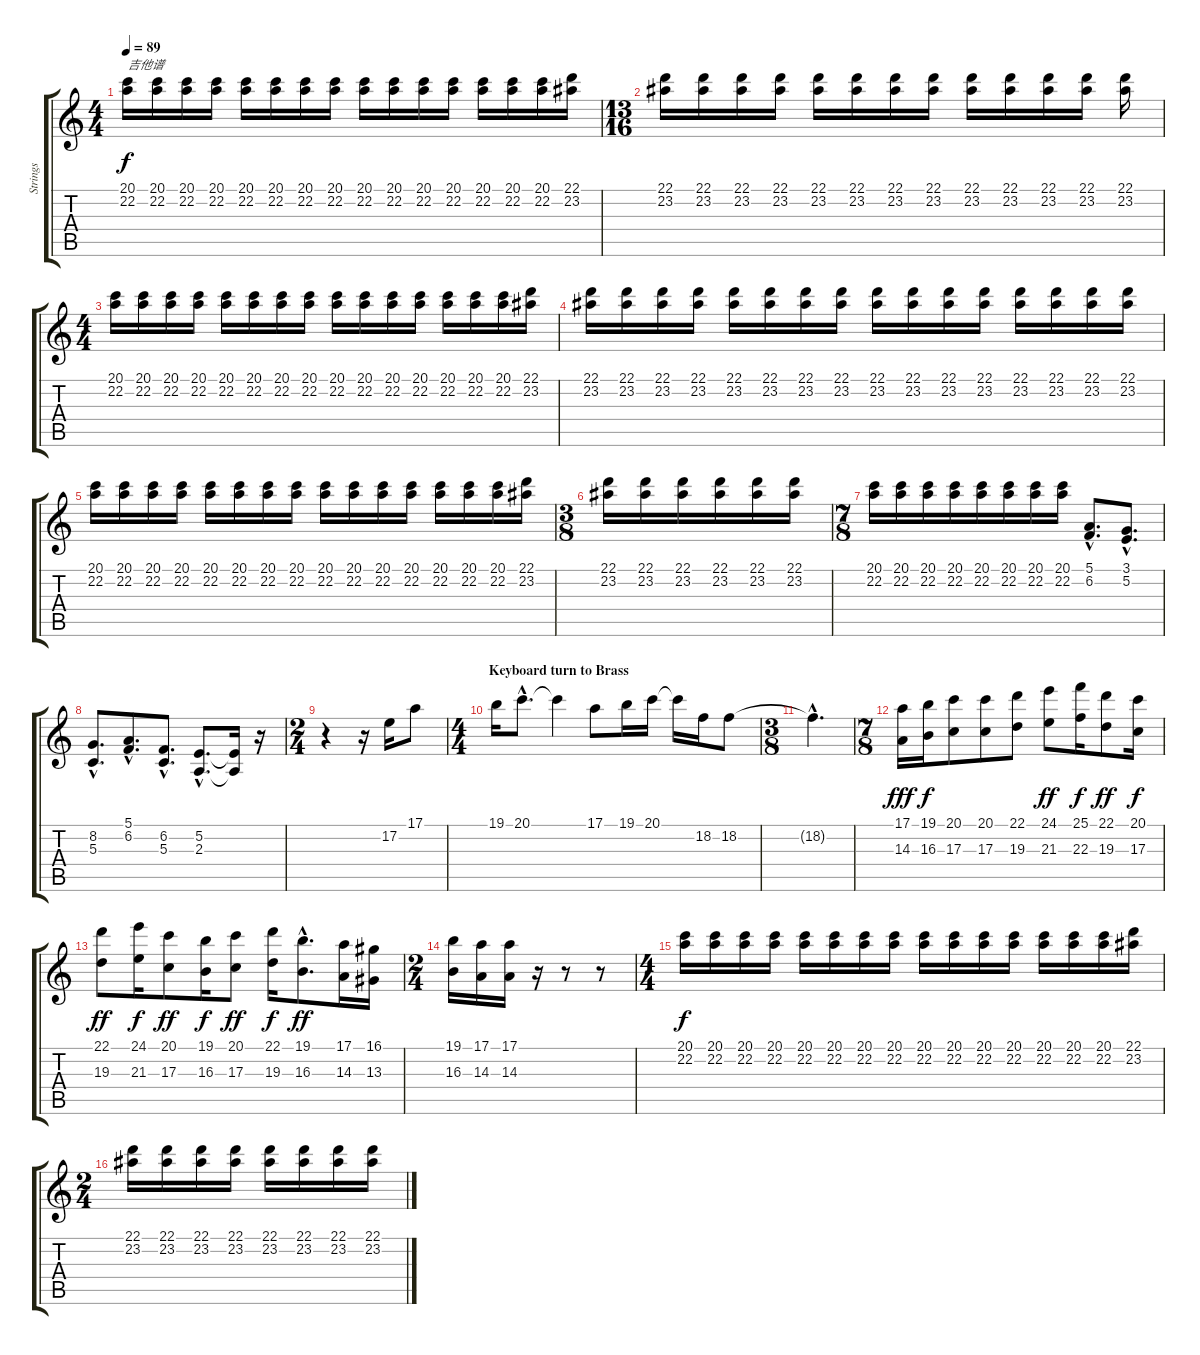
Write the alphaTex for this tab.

\track ("Strings" "Strings") {instrument tremolostrings}
\staff {score tabs}
\tuning (E4 B3 G3 D3 A2 E2) {hide}
\ts (4 4)
\tempo 89
\clef g2
\ks c
(20.1 22.2).16{txt "吉他谱" dy f instrument tremolostrings} (20.1 22.2).16 (20.1 22.2).16 (20.1 22.2).16 (20.1 22.2).16 (20.1 22.2).16 (20.1 22.2).16 (20.1 22.2).16 (20.1 22.2).16 (20.1 22.2).16 (20.1 22.2).16 (20.1 22.2).16 (20.1 22.2).16 (20.1 22.2).16 (20.1 22.2).16 (22.1 23.2).16 |
\ts (13 16)
(22.1 23.2).16 (22.1 23.2).16 (22.1 23.2).16 (22.1 23.2).16 (22.1 23.2).16 (22.1 23.2).16 (22.1 23.2).16 (22.1 23.2).16 (22.1 23.2).16 (22.1 23.2).16 (22.1 23.2).16 (22.1 23.2).16 (22.1 23.2).16 |
\ts (4 4)
(20.1 22.2).16 (20.1 22.2).16 (20.1 22.2).16 (20.1 22.2).16 (20.1 22.2).16 (20.1 22.2).16 (20.1 22.2).16 (20.1 22.2).16 (20.1 22.2).16 (20.1 22.2).16 (20.1 22.2).16 (20.1 22.2).16 (20.1 22.2).16 (20.1 22.2).16 (20.1 22.2).16 (22.1 23.2).16 |
(22.1 23.2).16 (22.1 23.2).16 (22.1 23.2).16 (22.1 23.2).16 (22.1 23.2).16 (22.1 23.2).16 (22.1 23.2).16 (22.1 23.2).16 (22.1 23.2).16 (22.1 23.2).16 (22.1 23.2).16 (22.1 23.2).16 (22.1 23.2).16 (22.1 23.2).16 (22.1 23.2).16 (22.1 23.2).16 |
(20.1 22.2).16 (20.1 22.2).16 (20.1 22.2).16 (20.1 22.2).16 (20.1 22.2).16 (20.1 22.2).16 (20.1 22.2).16 (20.1 22.2).16 (20.1 22.2).16 (20.1 22.2).16 (20.1 22.2).16 (20.1 22.2).16 (20.1 22.2).16 (20.1 22.2).16 (20.1 22.2).16 (22.1 23.2).16 |
\ts (3 8)
(22.1 23.2).16 (22.1 23.2).16 (22.1 23.2).16 (22.1 23.2).16 (22.1 23.2).16 (22.1 23.2).16 |
\ts (7 8)
(20.1 22.2).16 (20.1 22.2).16 (20.1 22.2).16 (20.1 22.2).16 (20.1 22.2).16 (20.1 22.2).16 (20.1 22.2).16 (20.1 22.2).16 (5.1{hac} 6.2{hac}).8{d} (3.1{hac} 5.2{hac}).8{d} |
(8.2{hac} 5.3{hac}).8{d} (5.1{hac} 6.2{hac}).8{d} (6.2{hac} 5.3{hac}).8{d} (5.2{hac} 2.3{hac}).8{d} (5.2{t} 2.3{t}).16 r.16 |
\ts (2 4)
r.4 r.16 17.2.16 17.1.8 |
\ts (4 4)
\section ("" "Keyboard turn to Brass")
19.1.16 20.1{hac}.8{d} 20.1{t}.4 17.1.8 19.1.16 20.1.16 20.1{t}.16 18.2.16 18.2.8 |
\ts (3 8)
18.2{hac t}.4{d} |
\ts (7 8)
(17.1 14.3).16{dy fff} (19.1 16.3).16{dy f} (20.1 17.3).8 (20.1 17.3).8 (22.1 19.3).8 (24.1 21.3).8{dy ff} (25.1 22.3).16{dy f} (22.1 19.3).8{dy ff} (20.1 17.3).16{dy f} |
(22.1 19.3).8{dy ff} (24.1 21.3).16{dy f} (20.1 17.3).8{dy ff} (19.1 16.3).16{dy f} (20.1 17.3).8{dy ff} (22.1 19.3).16{dy f} (19.1{hac} 16.3{hac}).8{d dy ff} (17.1 14.3).16 (16.1 13.3).16 |
\ts (2 4)
(19.1 16.3).16 (17.1 14.3).16 (17.1 14.3).16 r.16 r.8 r.8 |
\ts (4 4)
(20.1 22.2).16{dy f} (20.1 22.2).16 (20.1 22.2).16 (20.1 22.2).16 (20.1 22.2).16 (20.1 22.2).16 (20.1 22.2).16 (20.1 22.2).16 (20.1 22.2).16 (20.1 22.2).16 (20.1 22.2).16 (20.1 22.2).16 (20.1 22.2).16 (20.1 22.2).16 (20.1 22.2).16 (22.1 23.2).16 |
\ts (2 4)
(22.1 23.2).16 (22.1 23.2).16 (22.1 23.2).16 (22.1 23.2).16 (22.1 23.2).16 (22.1 23.2).16 (22.1 23.2).16 (22.1 23.2).16
